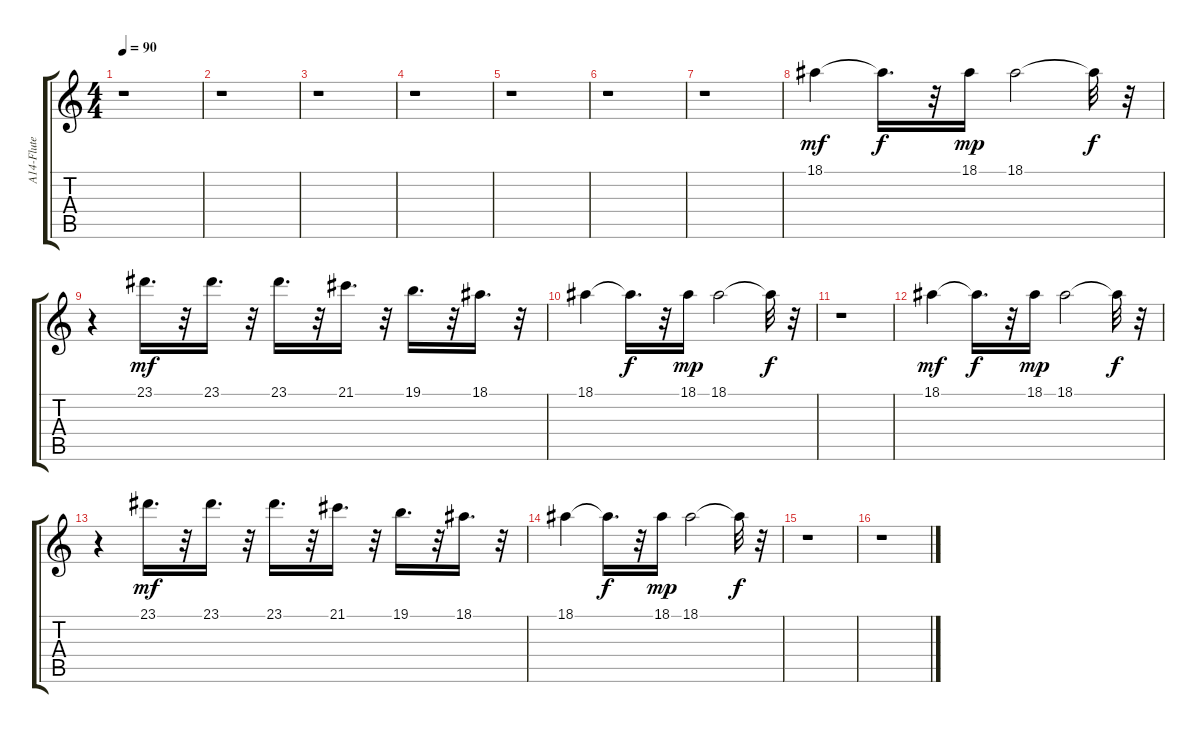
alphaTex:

\track ("A14-Flute 2   : " "A14-Flute ") {instrument sopranosax}
\staff {score tabs}
\tuning (E4 B3 G3 D3 A2 E2) {hide}
\ts (4 4)
\tempo 90
\clef g2
\ks c
r.1{dy mf} |
r.1 |
r.1 |
r.1 |
r.1 |
r.1 |
r.1 |
18.1.4 18.1{t}.16{d dy f} r.32 18.1.16{dy mp} 18.1.2 18.1{t}.32{dy f} r.32 |
r.4 23.1.16{d dy mf} r.32 23.1.16{d} r.32 23.1.16{d} r.32 21.1.16{d} r.32 19.1.16{d} r.32 18.1.16{d} r.32 |
18.1.4 18.1{t}.16{d dy f} r.32 18.1.16{dy mp} 18.1.2 18.1{t}.32{dy f} r.32 |
r.1 |
18.1.4{dy mf} 18.1{t}.16{d dy f} r.32 18.1.16{dy mp} 18.1.2 18.1{t}.32{dy f} r.32 |
r.4 23.1.16{d dy mf} r.32 23.1.16{d} r.32 23.1.16{d} r.32 21.1.16{d} r.32 19.1.16{d} r.32 18.1.16{d} r.32 |
18.1.4 18.1{t}.16{d dy f} r.32 18.1.16{dy mp} 18.1.2 18.1{t}.32{dy f} r.32 |
r.1 |
r.1
